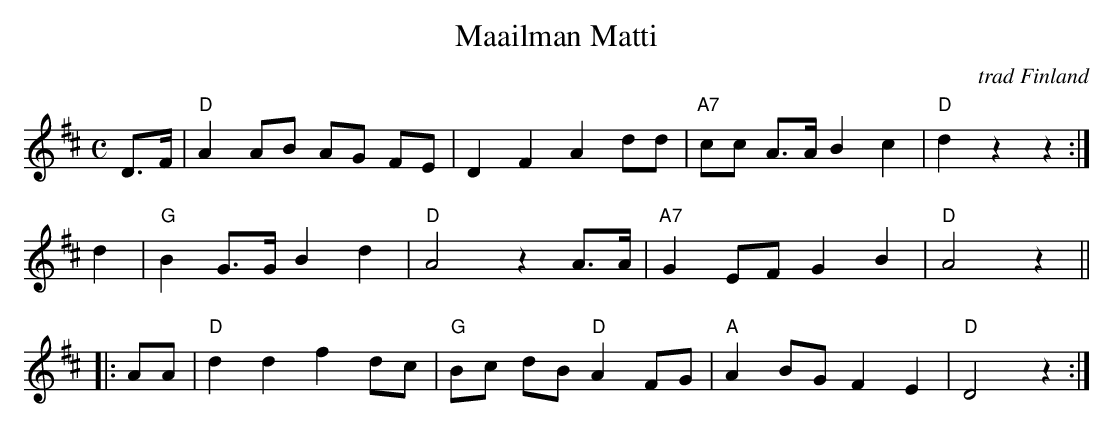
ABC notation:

X:1
T: Maailman Matti
O: trad Finland
M: C
L: 1/8
K: D
D>F | "D"A2 AB AG FE | D2 F2 A2 dd | "A7"cc A>A B2 c2 | "D"d2 z2 z2 :|
y2d2 | "G"B2 G>G B2 d2 | "D"A4 z2 A>A | "A7"G2 EF G2 B2 | "D"A4 z2 ||
|: AA | "D"d2 d2 f2 dc | "G"Bc dB "D"A2 FG | "A"A2 BG F2 E2 | "D"D4 z2 :|
